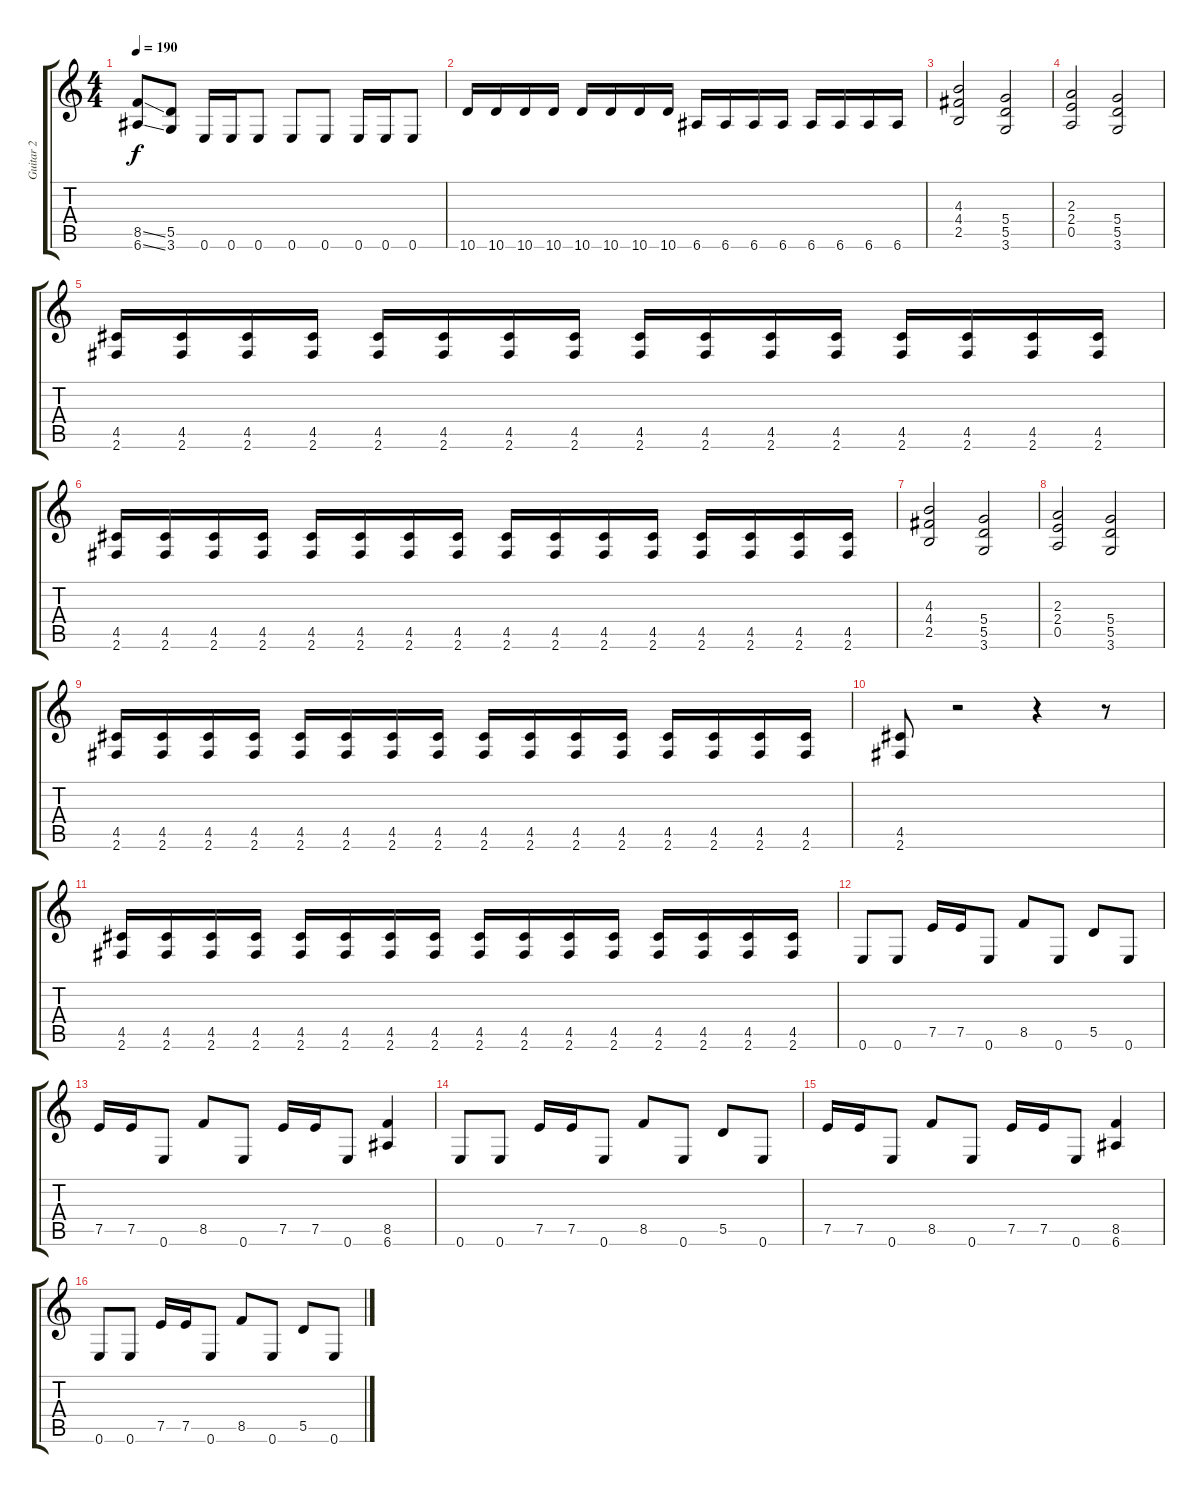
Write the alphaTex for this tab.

\track ("Guitar 2" "Guitar 2") {instrument distortionguitar}
\staff {score tabs}
\tuning (E4 B3 G3 D3 A2 E2) {hide}
\ts (4 4)
\tempo 190
\clef g2
\ks c
(8.5{ss} 6.6{ss}).8{dy f} (5.5 3.6).8 0.6.16 0.6.16 0.6.8 0.6.8 0.6.8 0.6.16 0.6.16 0.6.8 |
10.6.16 10.6.16 10.6.16 10.6.16 10.6.16 10.6.16 10.6.16 10.6.16 6.6.16 6.6.16 6.6.16 6.6.16 6.6.16 6.6.16 6.6.16 6.6.16 |
(4.3 4.4 2.5).2 (5.4 5.5 3.6).2 |
(2.3 2.4 0.5).2 (5.4 5.5 3.6).2 |
(4.5 2.6).16 (4.5 2.6).16 (4.5 2.6).16 (4.5 2.6).16 (4.5 2.6).16 (4.5 2.6).16 (4.5 2.6).16 (4.5 2.6).16 (4.5 2.6).16 (4.5 2.6).16 (4.5 2.6).16 (4.5 2.6).16 (4.5 2.6).16 (4.5 2.6).16 (4.5 2.6).16 (4.5 2.6).16 |
(4.5 2.6).16 (4.5 2.6).16 (4.5 2.6).16 (4.5 2.6).16 (4.5 2.6).16 (4.5 2.6).16 (4.5 2.6).16 (4.5 2.6).16 (4.5 2.6).16 (4.5 2.6).16 (4.5 2.6).16 (4.5 2.6).16 (4.5 2.6).16 (4.5 2.6).16 (4.5 2.6).16 (4.5 2.6).16 |
(4.3 4.4 2.5).2 (5.4 5.5 3.6).2 |
(2.3 2.4 0.5).2 (5.4 5.5 3.6).2 |
(4.5 2.6).16 (4.5 2.6).16 (4.5 2.6).16 (4.5 2.6).16 (4.5 2.6).16 (4.5 2.6).16 (4.5 2.6).16 (4.5 2.6).16 (4.5 2.6).16 (4.5 2.6).16 (4.5 2.6).16 (4.5 2.6).16 (4.5 2.6).16 (4.5 2.6).16 (4.5 2.6).16 (4.5 2.6).16 |
(4.5 2.6).8 r.2 r.4 r.8 |
(4.5 2.6).16 (4.5 2.6).16 (4.5 2.6).16 (4.5 2.6).16 (4.5 2.6).16 (4.5 2.6).16 (4.5 2.6).16 (4.5 2.6).16 (4.5 2.6).16 (4.5 2.6).16 (4.5 2.6).16 (4.5 2.6).16 (4.5 2.6).16 (4.5 2.6).16 (4.5 2.6).16 (4.5 2.6).16 |
0.6.8 0.6.8 7.5.16 7.5.16 0.6.8 8.5.8 0.6.8 5.5.8 0.6.8 |
7.5.16 7.5.16 0.6.8 8.5.8 0.6.8 7.5.16 7.5.16 0.6.8 (8.5 6.6).4 |
0.6.8 0.6.8 7.5.16 7.5.16 0.6.8 8.5.8 0.6.8 5.5.8 0.6.8 |
7.5.16 7.5.16 0.6.8 8.5.8 0.6.8 7.5.16 7.5.16 0.6.8 (8.5 6.6).4 |
0.6.8 0.6.8 7.5.16 7.5.16 0.6.8 8.5.8 0.6.8 5.5.8 0.6.8
